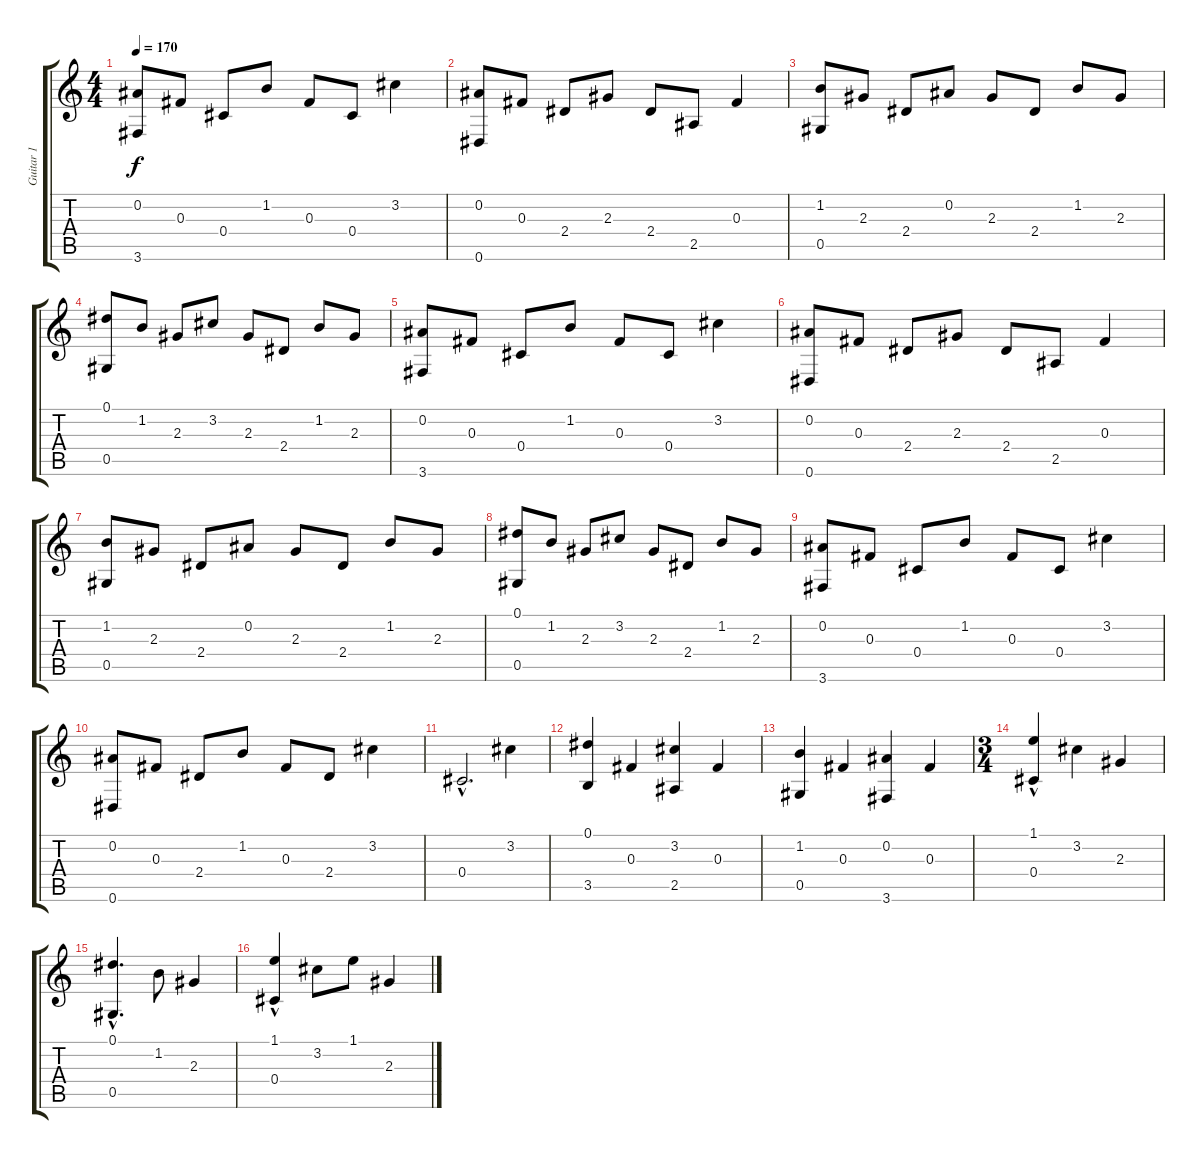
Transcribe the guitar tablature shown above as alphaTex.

\track ("Guitar 1" "Guitar 1") {instrument acousticguitarnylon}
\staff {score tabs}
\tuning (Eb4 Bb3 Gb3 Db3 Ab2 Eb2) {hide}
\ts (4 4)
\tempo 170
\clef g2
\ks c
(0.2 3.6).8{dy f} 0.3.8 0.4.8 1.2.8 0.3.8 0.4.8 3.2.4 |
(0.2 0.6).8 0.3.8 2.4.8 2.3.8 2.4.8 2.5.8 0.3.4 |
(1.2 0.5).8 2.3.8 2.4.8 0.2.8 2.3.8 2.4.8 1.2.8 2.3.8 |
(0.1 0.5).8 1.2.8 2.3.8 3.2.8 2.3.8 2.4.8 1.2.8 2.3.8 |
(0.2 3.6).8 0.3.8 0.4.8 1.2.8 0.3.8 0.4.8 3.2.4 |
(0.2 0.6).8 0.3.8 2.4.8 2.3.8 2.4.8 2.5.8 0.3.4 |
(1.2 0.5).8 2.3.8 2.4.8 0.2.8 2.3.8 2.4.8 1.2.8 2.3.8 |
(0.1 0.5).8 1.2.8 2.3.8 3.2.8 2.3.8 2.4.8 1.2.8 2.3.8 |
(0.2 3.6).8 0.3.8 0.4.8 1.2.8 0.3.8 0.4.8 3.2.4 |
(0.2 0.6).8 0.3.8 2.4.8 1.2.8 0.3.8 2.4.8 3.2.4 |
0.4{hac}.2{d} 3.2.4 |
(0.1 3.5).4 0.3.4 (3.2 2.5).4 0.3.4 |
(1.2 0.5).4 0.3.4 (0.2 3.6).4 0.3.4 |
\ts (3 4)
(1.1 0.4{hac}).4 3.2.4 2.3.4 |
(0.1{hac} 0.5{hac}).4{d} 1.2.8 2.3.4 |
(1.1 0.4{hac}).4 3.2.8 1.1.8 2.3.4
